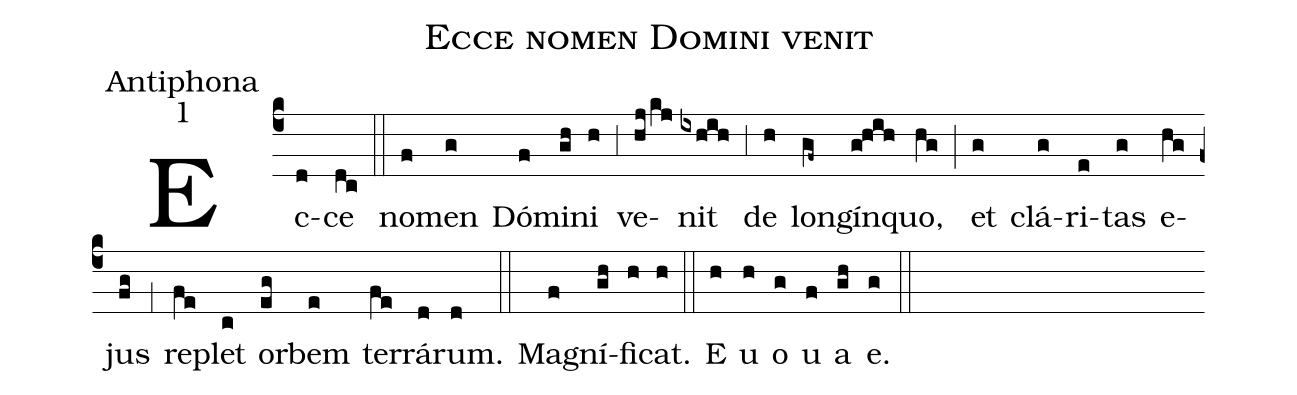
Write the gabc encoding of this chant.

name:Ecce nomen Domini venit;
office-part:Antiphona;
mode:1;
%%
(c4)Ec(d)ce(dc) (::) no(f)men(g) Dó(f)mi(gh)ni(h) (,3) ve(hj/kj)nit(ixhih) (,3) de(h) lon(gf~)gín(g!hih)quo,(hg) (;) et(g) clá(g)ri(e)tas(g) e(hg)jus(fg) (,1) re(fe)plet(c) or(eg)bem(e) ter(fe)rá(d)rum.(d) (::) Ma(f)gní(gh)fi(h)cat.(h) (::) E(h) u(h) o(g) u(f) a(gh) e.(g) (::)
